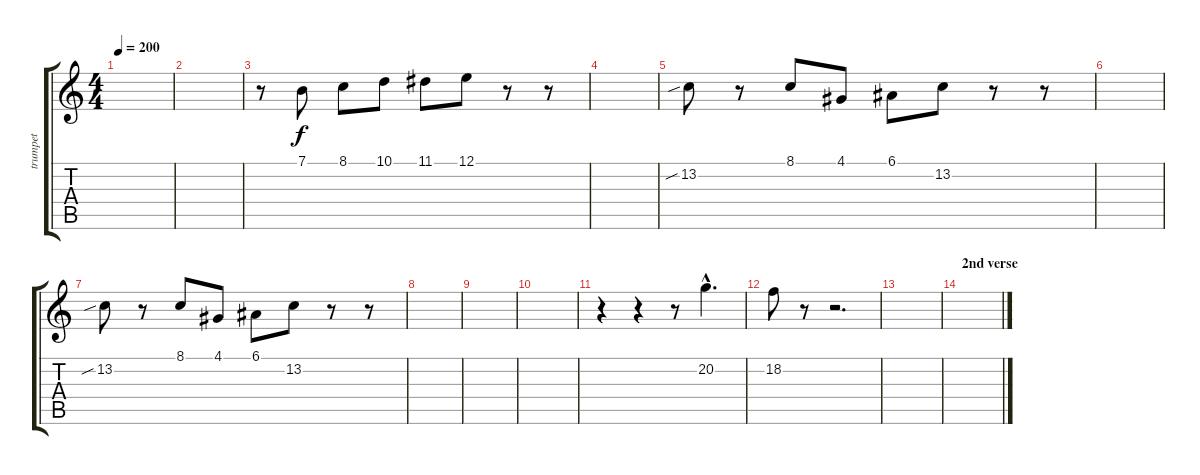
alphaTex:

\track ("trumpet" "trumpet") {instrument trumpet}
\staff {score tabs}
\tuning (E4 B3 G3 D3 A2 E2) {hide}
\ts (4 4)
\tempo 200
\clef g2
\ks c
|
|
r.8 7.1.8 8.1.8 10.1.8 11.1.8 12.1.8 r.8 r.8 |
|
13.2{sib}.8 r.8 8.1.8 4.1.8 6.1.8 13.2.8 r.8 r.8 |
|
13.2{sib}.8 r.8 8.1.8 4.1.8 6.1.8 13.2.8 r.8 r.8 |
|
|
|
r.4 r.4 r.8 20.2{hac}.4{d} |
18.2.8 r.8 r.2{d} |
|
\section ("" "2nd verse")
